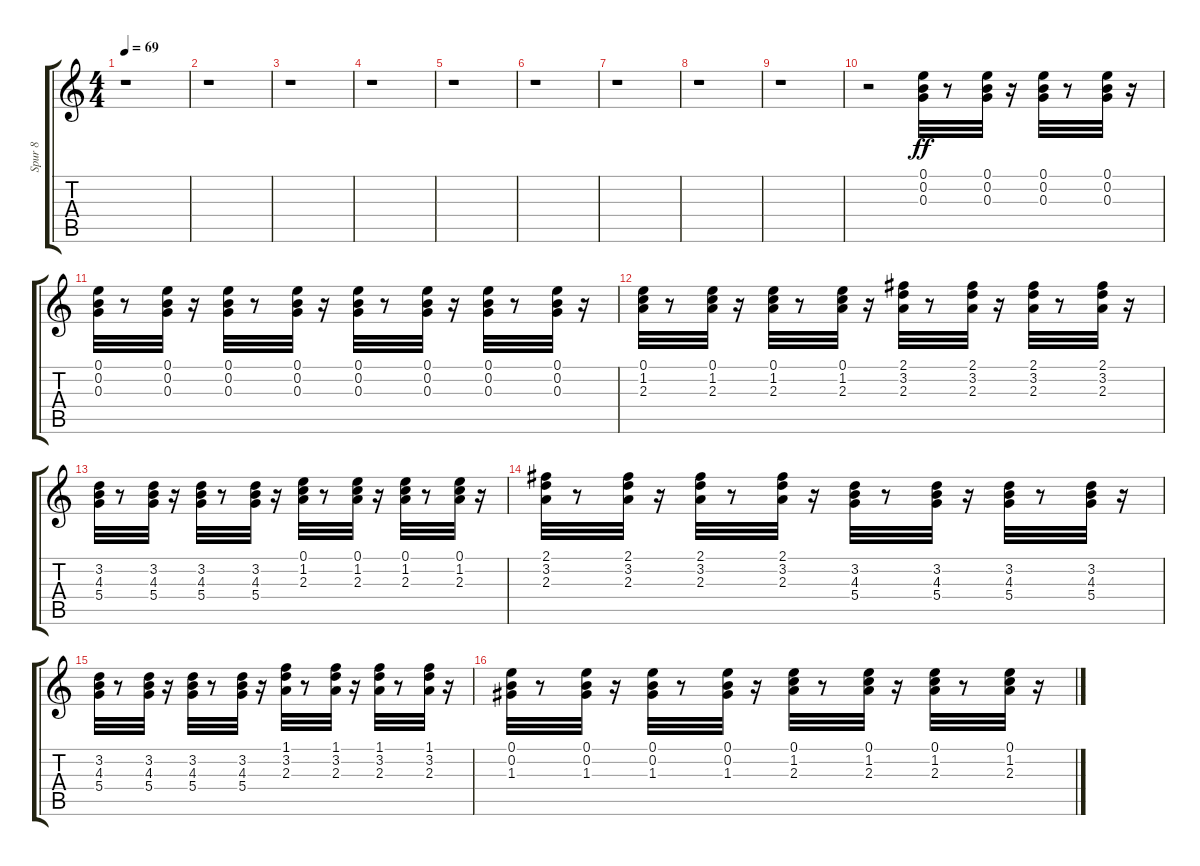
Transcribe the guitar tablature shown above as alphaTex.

\track ("Spur 8" "Spur 8") {instrument acousticguitarsteel}
\staff {score tabs}
\tuning (E4 B3 G3 D3 A2 E2) {hide}
\ts (4 4)
\tempo 69
\clef g2
\ks c
r.1{dy ff} |
r.1 |
r.1 |
r.1 |
r.1 |
r.1 |
r.1 |
r.1 |
r.1 |
r.2 (0.1 0.2 0.3).32{balance 8} r.8 (0.1 0.2 0.3).32 r.16 (0.1 0.2 0.3).32 r.8 (0.1 0.2 0.3).32 r.16 |
(0.1 0.2 0.3).32 r.8 (0.1 0.2 0.3).32 r.16 (0.1 0.2 0.3).32 r.8 (0.1 0.2 0.3).32 r.16 (0.1 0.2 0.3).32 r.8 (0.1 0.2 0.3).32 r.16 (0.1 0.2 0.3).32 r.8 (0.1 0.2 0.3).32 r.16 |
(0.1 1.2 2.3).32 r.8 (0.1 1.2 2.3).32 r.16 (0.1 1.2 2.3).32 r.8 (0.1 1.2 2.3).32 r.16 (2.1 3.2 2.3).32 r.8 (2.1 3.2 2.3).32 r.16 (2.1 3.2 2.3).32 r.8 (2.1 3.2 2.3).32 r.16 |
(3.2 4.3 5.4).32 r.8 (3.2 4.3 5.4).32 r.16 (3.2 4.3 5.4).32 r.8 (3.2 4.3 5.4).32 r.16 (0.1 1.2 2.3).32 r.8 (0.1 1.2 2.3).32 r.16 (0.1 1.2 2.3).32 r.8 (0.1 1.2 2.3).32 r.16 |
(2.1 3.2 2.3).32 r.8 (2.1 3.2 2.3).32 r.16 (2.1 3.2 2.3).32 r.8 (2.1 3.2 2.3).32 r.16 (3.2 4.3 5.4).32 r.8 (3.2 4.3 5.4).32 r.16 (3.2 4.3 5.4).32 r.8 (3.2 4.3 5.4).32 r.16 |
(3.2 4.3 5.4).32 r.8 (3.2 4.3 5.4).32 r.16 (3.2 4.3 5.4).32 r.8 (3.2 4.3 5.4).32 r.16 (1.1 3.2 2.3).32 r.8 (1.1 3.2 2.3).32 r.16 (1.1 3.2 2.3).32 r.8 (1.1 3.2 2.3).32 r.16 |
(0.1 0.2 1.3).32 r.8 (0.1 0.2 1.3).32 r.16 (0.1 0.2 1.3).32 r.8 (0.1 0.2 1.3).32 r.16 (0.1 1.2 2.3).32 r.8 (0.1 1.2 2.3).32 r.16 (0.1 1.2 2.3).32 r.8 (0.1 1.2 2.3).32 r.16
